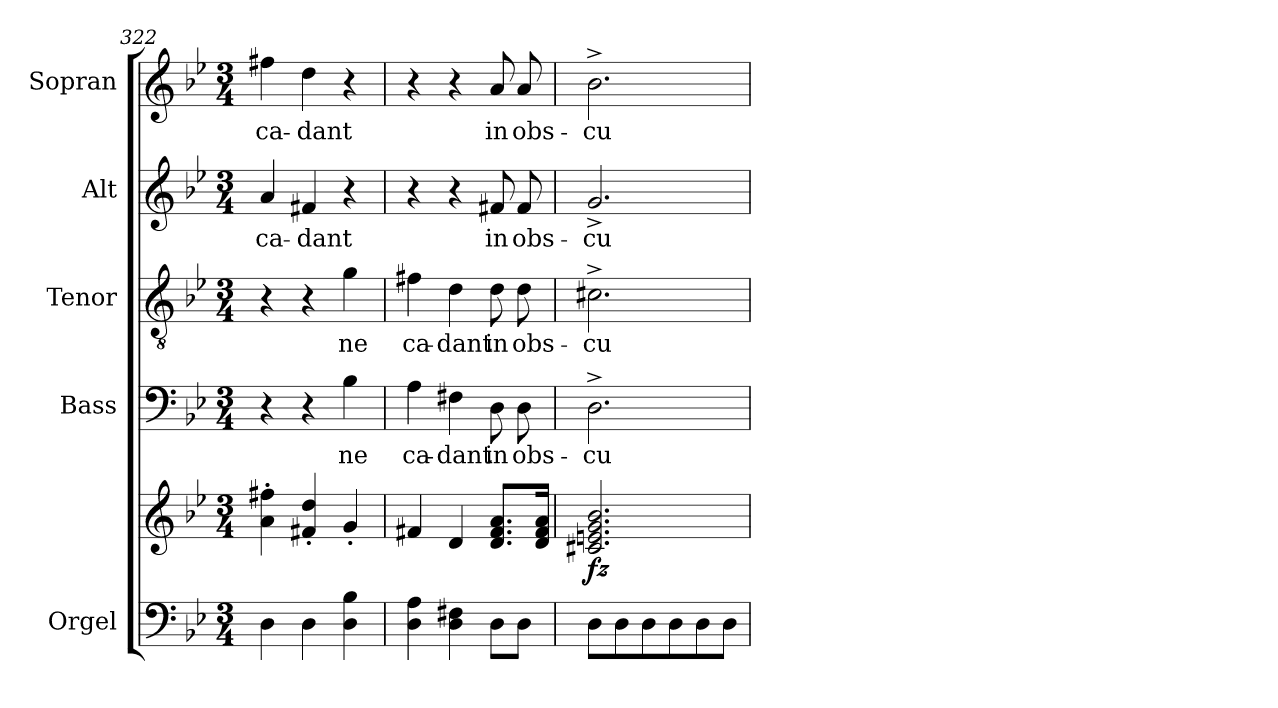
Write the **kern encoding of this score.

**kern	**kern	**dynam	**kern	**text	**kern	**text	**kern	**text	**kern	**text
*part5	*part5	*part5	*part4	*part4	*part3	*part3	*part2	*part2	*part1	*part1
*staff6	*staff5	*staff5/6	*staff4	*staff4	*staff3	*staff3	*staff2	*staff2	*staff1	*staff1
*I"Orgel	*	*	*I"Bass	*	*I"Tenor	*	*I"Alt	*	*I"Sopran	*
*I'Org.	*	*	*I'B.	*	*I'T.	*	*I'A.	*	*I'S.	*
*clefF4	*clefG2	*	*clefF4	*	*clefGv2	*	*clefG2	*	*clefG2	*
*k[b-e-]	*k[b-e-]	*	*k[b-e-]	*	*k[b-e-]	*	*k[b-e-]	*	*k[b-e-]	*
*B-:	*B-:	*	*B-:	*	*B-:	*	*B-:	*	*B-:	*
*M3/4	*M3/4	*	*M3/4	*	*M3/4	*	*M3/4	*	*M3/4	*
=322	=322	=322	=322	=322	=322	=322	=322	=322	=322	=322
!	!	!	!	!	!	!	!	!LO:LY:b	!	!LO:LY:b
4D\	4a\'> 4ff#X\'>	.	4r	.	4r	.	4a/	ca-	4ff#X\	ca-
!	!	!	!	!	!	!	!	!LO:LY:b	!	!LO:LY:b
4D\	4f#X/'< 4dd/'<	.	4r	.	4r	.	4f#X/	-dant	4dd\	-dant
!	!	!	!	!LO:LY:b	!	!LO:LY:b	!	!	!	!
4D\ 4B-\	4g'</	.	4B-\	ne	4g\	ne	4r	.	4r	.
=323	=323	=323	=323	=323	=323	=323	=323	=323	=323	=323
!	!	!	!	!LO:LY:b	!	!LO:LY:b	!	!	!	!
4D\ 4A\	4f#X/	.	4A\	ca-	4f#X\	ca-	4r	.	4r	.
!	!	!	!	!LO:LY:b	!	!LO:LY:b	!	!	!	!
4D\ 4F#X\	4d/	.	4F#X\	-dant	4d\	-dant	4r	.	4r	.
!	!	!	!	!LO:LY:b	!	!LO:LY:b	!	!LO:LY:b	!	!LO:LY:b
8D\L	8.d/ 8.f#/ 8.a/L	.	8D\	in	8d\	in	8f#X/	in	8a/	in
!	!	!	!	!LO:LY:b	!	!LO:LY:b	!	!LO:LY:b	!	!LO:LY:b
8D\J	.	.	8D\	obs-	8d\	obs-	8f#/	obs-	8a/	obs-
.	16d/ 16f#/ 16a/Jk	.	.	.	.	.	.	.	.	.
=324	=324	=324	=324	=324	=324	=324	=324	=324	=324	=324
!	!	!LO:DY:b	!	!LO:LY:b	!	!LO:LY:b	!	!LO:LY:b	!	!LO:LY:b
8D\L	2.c#X/ 2.en/ 2.g/ 2.b-/	fz	2.D^>\	-cu-	2.c#X^>\	-cu-	2.g^>/	-cu-	2.b-^>\	-cu-
8D\	.	.	.	.	.	.	.	.	.	.
8D\	.	.	.	.	.	.	.	.	.	.
8D\	.	.	.	.	.	.	.	.	.	.
8D\	.	.	.	.	.	.	.	.	.	.
8D\J	.	.	.	.	.	.	.	.	.	.
=	=	=	=	=	=	=	=	=	=	=
*-	*-	*-	*-	*-	*-	*-	*-	*-	*-	*-
